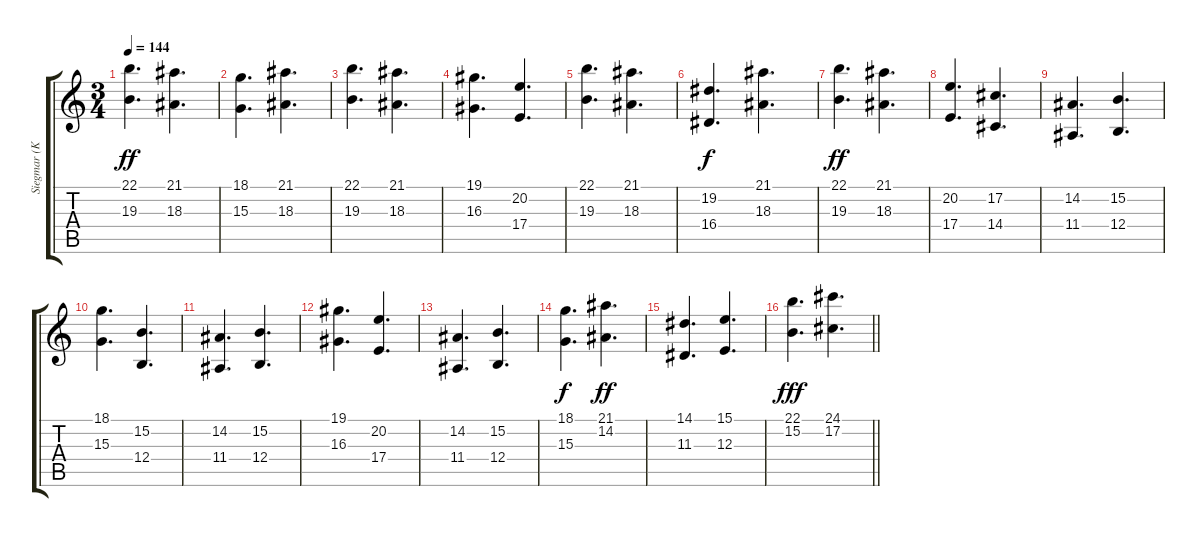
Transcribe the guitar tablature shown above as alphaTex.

\track ("Siegmar (Keyboard I)" "Siegmar (K") {instrument stringensemble1}
\staff {score tabs}
\tuning (Db4 Ab3 E3 B2 Gb2 Db2) {hide}
\ts (3 4)
\tempo 144
\clef g2
\ks c
(22.1 19.3).4{d dy ff} (21.1 18.3).4{d} |
(18.1 15.3).4{d} (21.1 18.3).4{d} |
(22.1 19.3).4{d} (21.1 18.3).4{d} |
(19.1 16.3).4{d} (20.2 17.4).4{d} |
(22.1 19.3).4{d} (21.1 18.3).4{d} |
(19.2 16.4).4{d dy f} (21.1 18.3).4{d} |
(22.1 19.3).4{d dy ff} (21.1 18.3).4{d} |
(20.2 17.4).4{d} (17.2 14.4).4{d} |
(14.2 11.4).4{d} (15.2 12.4).4{d} |
(18.1 15.3).4{d} (15.2 12.4).4{d} |
(14.2 11.4).4{d} (15.2 12.4).4{d} |
(19.1 16.3).4{d} (20.2 17.4).4{d} |
(14.2 11.4).4{d} (15.2 12.4).4{d} |
(18.1 15.3).4{d dy f} (21.1 14.2).4{d dy ff} |
(14.1 11.3).4{d} (15.1 12.3).4{d} |
\barLineRight lightlight
(22.1 15.2).4{d dy fff} (24.1 17.2).4{d}
